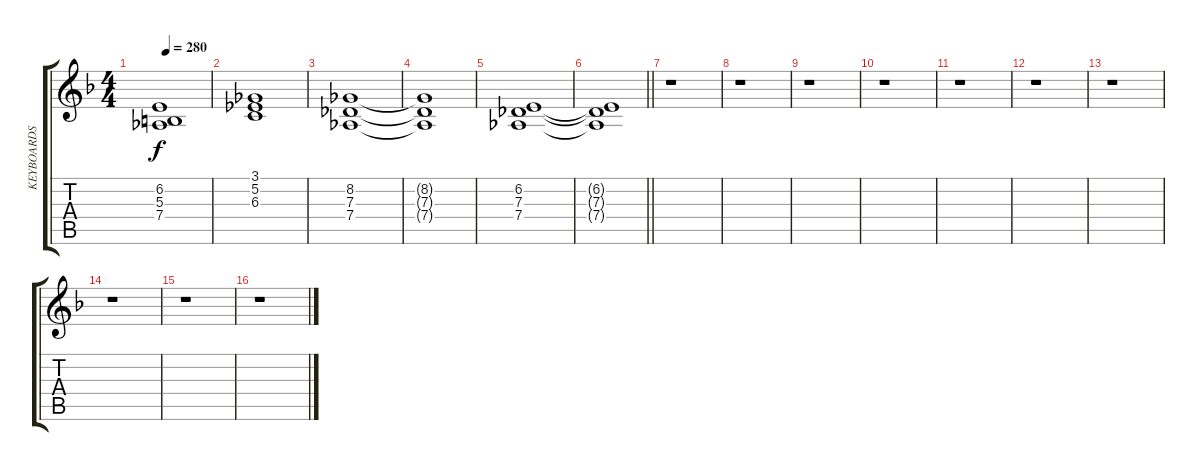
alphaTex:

\track ("KEYBOARDS" "KEYBOARDS") {instrument synthstrings1 bank 1}
\staff {score tabs}
\tuning (Eb4 Bb3 Gb3 Db3 Ab2 Eb2) {hide}
\ts (4 4)
\tempo 280
\clef g2
\ks dminor
(6.2 5.3 7.4).1{dy f} |
(3.1 5.2 6.3).1 |
(8.2 7.3 7.4).1 |
(8.2{t} 7.3{t} 7.4{t}).1 |
(6.2 7.3 7.4).1 |
\barLineRight lightlight
(6.2{t} 7.3{t} 7.4{t}).1 |
r.1 |
r.1 |
r.1 |
r.1 |
r.1 |
r.1 |
r.1 |
r.1 |
r.1 |
r.1
